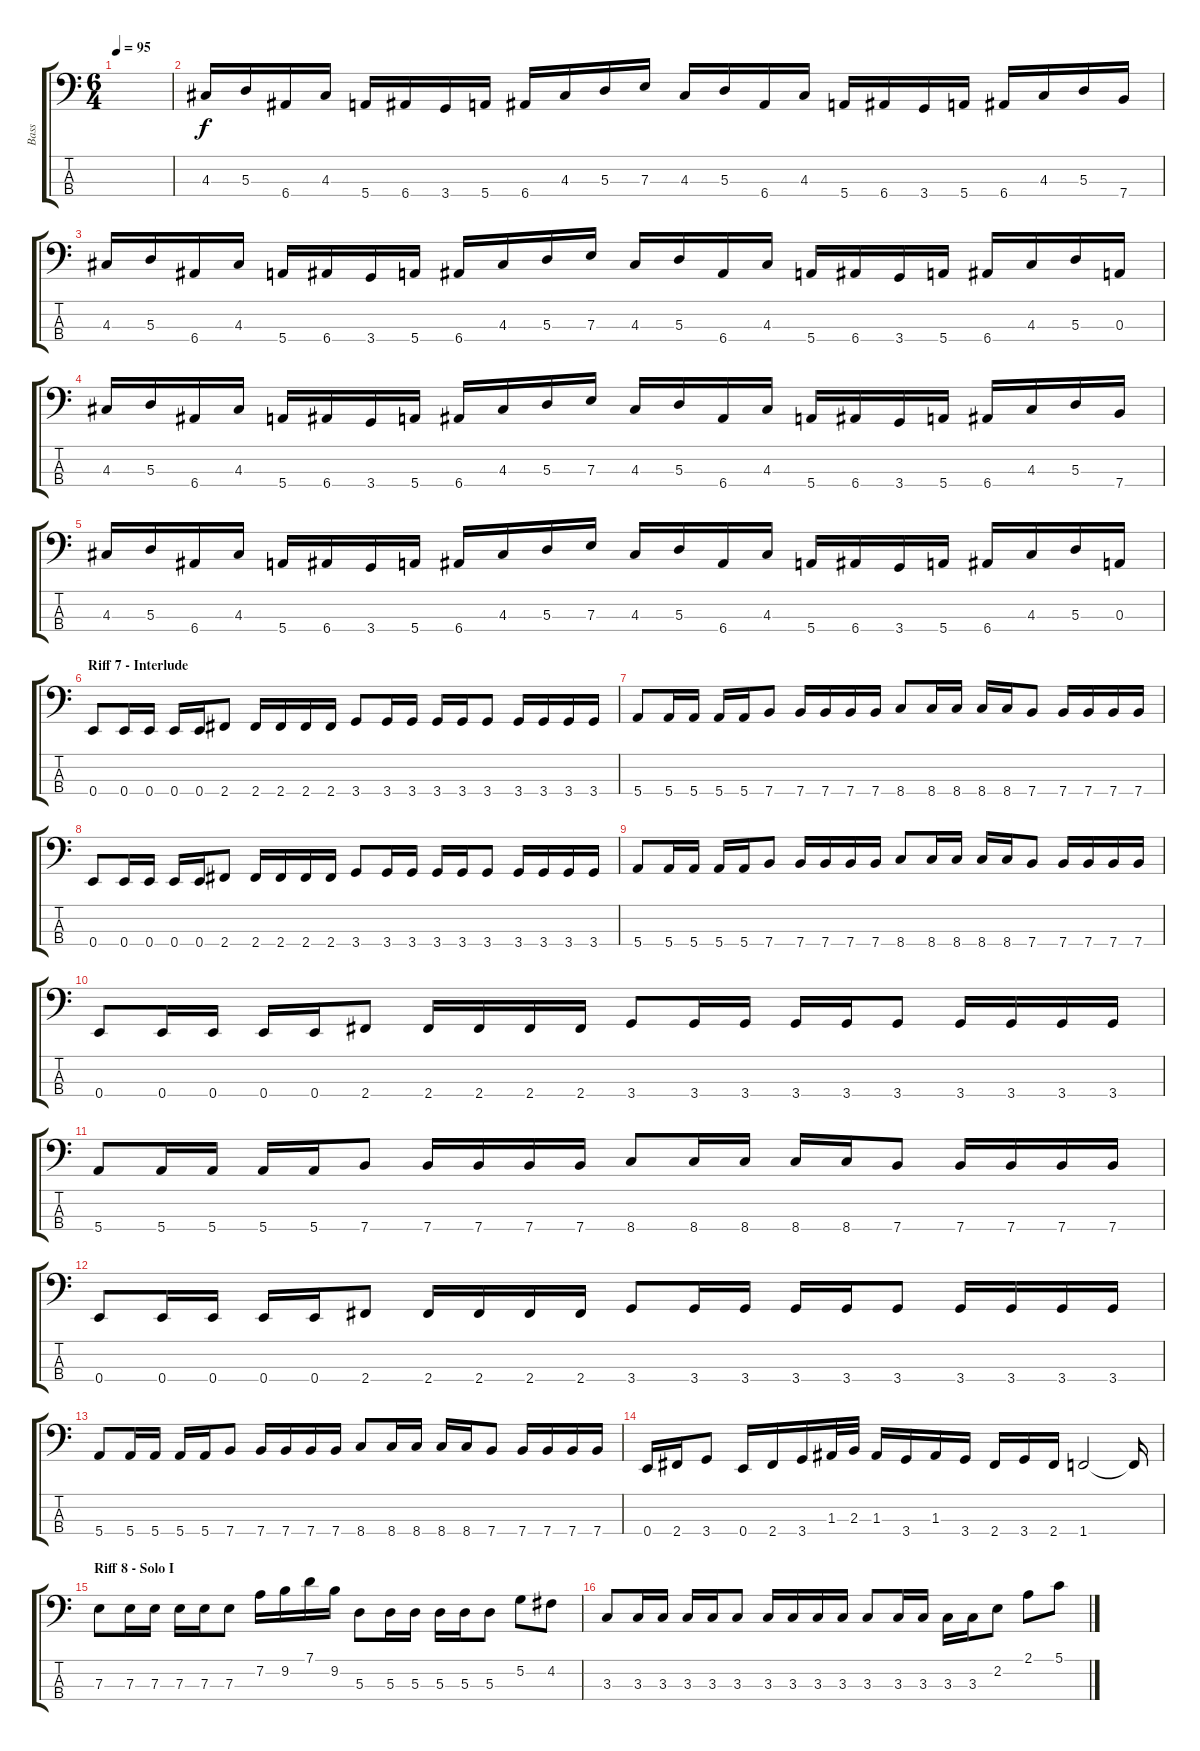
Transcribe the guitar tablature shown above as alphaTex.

\track ("Bass" "Bass") {instrument electricbassfinger}
\staff {score tabs}
\tuning (G2 D2 A1 E1) {hide}
\ts (6 4)
\tempo 95
\clef f4
\ks c
|
4.3.16 5.3.16 6.4.16 4.3.16 5.4.16 6.4.16 3.4.16 5.4.16 6.4.16 4.3.16 5.3.16 7.3.16 4.3.16 5.3.16 6.4.16 4.3.16 5.4.16 6.4.16 3.4.16 5.4.16 6.4.16 4.3.16 5.3.16 7.4.16 |
4.3.16 5.3.16 6.4.16 4.3.16 5.4.16 6.4.16 3.4.16 5.4.16 6.4.16 4.3.16 5.3.16 7.3.16 4.3.16 5.3.16 6.4.16 4.3.16 5.4.16 6.4.16 3.4.16 5.4.16 6.4.16 4.3.16 5.3.16 0.3.16 |
4.3.16 5.3.16 6.4.16 4.3.16 5.4.16 6.4.16 3.4.16 5.4.16 6.4.16 4.3.16 5.3.16 7.3.16 4.3.16 5.3.16 6.4.16 4.3.16 5.4.16 6.4.16 3.4.16 5.4.16 6.4.16 4.3.16 5.3.16 7.4.16 |
4.3.16 5.3.16 6.4.16 4.3.16 5.4.16 6.4.16 3.4.16 5.4.16 6.4.16 4.3.16 5.3.16 7.3.16 4.3.16 5.3.16 6.4.16 4.3.16 5.4.16 6.4.16 3.4.16 5.4.16 6.4.16 4.3.16 5.3.16 0.3.16 |
\section ("" "Riff 7 - Interlude")
0.4.8 0.4.16 0.4.16 0.4.16 0.4.16 2.4.8 2.4.16 2.4.16 2.4.16 2.4.16 3.4.8 3.4.16 3.4.16 3.4.16 3.4.16 3.4.8 3.4.16 3.4.16 3.4.16 3.4.16 |
5.4.8 5.4.16 5.4.16 5.4.16 5.4.16 7.4.8 7.4.16 7.4.16 7.4.16 7.4.16 8.4.8 8.4.16 8.4.16 8.4.16 8.4.16 7.4.8 7.4.16 7.4.16 7.4.16 7.4.16 |
0.4.8 0.4.16 0.4.16 0.4.16 0.4.16 2.4.8 2.4.16 2.4.16 2.4.16 2.4.16 3.4.8 3.4.16 3.4.16 3.4.16 3.4.16 3.4.8 3.4.16 3.4.16 3.4.16 3.4.16 |
5.4.8 5.4.16 5.4.16 5.4.16 5.4.16 7.4.8 7.4.16 7.4.16 7.4.16 7.4.16 8.4.8 8.4.16 8.4.16 8.4.16 8.4.16 7.4.8 7.4.16 7.4.16 7.4.16 7.4.16 |
0.4.8 0.4.16 0.4.16 0.4.16 0.4.16 2.4.8 2.4.16 2.4.16 2.4.16 2.4.16 3.4.8 3.4.16 3.4.16 3.4.16 3.4.16 3.4.8 3.4.16 3.4.16 3.4.16 3.4.16 |
5.4.8 5.4.16 5.4.16 5.4.16 5.4.16 7.4.8 7.4.16 7.4.16 7.4.16 7.4.16 8.4.8 8.4.16 8.4.16 8.4.16 8.4.16 7.4.8 7.4.16 7.4.16 7.4.16 7.4.16 |
0.4.8 0.4.16 0.4.16 0.4.16 0.4.16 2.4.8 2.4.16 2.4.16 2.4.16 2.4.16 3.4.8 3.4.16 3.4.16 3.4.16 3.4.16 3.4.8 3.4.16 3.4.16 3.4.16 3.4.16 |
5.4.8 5.4.16 5.4.16 5.4.16 5.4.16 7.4.8 7.4.16 7.4.16 7.4.16 7.4.16 8.4.8 8.4.16 8.4.16 8.4.16 8.4.16 7.4.8 7.4.16 7.4.16 7.4.16 7.4.16 |
0.4.16 2.4.16 3.4.8 0.4.16 2.4.16 3.4.16 1.3.32 2.3.32 1.3.16 3.4.16 1.3.16 3.4.16 2.4.16 3.4.16 2.4.16 1.4.2 1.4{t}.16 |
\section ("" "Riff 8 - Solo I")
7.3.8 7.3.16 7.3.16 7.3.16 7.3.16 7.3.8 7.2.16 9.2.16 7.1.16 9.2.16 5.3.8 5.3.16 5.3.16 5.3.16 5.3.16 5.3.8 5.2.8 4.2.8 |
3.3.8 3.3.16 3.3.16 3.3.16 3.3.16 3.3.8 3.3.16 3.3.16 3.3.16 3.3.16 3.3.8 3.3.16 3.3.16 3.3.16 3.3.16 2.2.8 2.1.8 5.1.8
